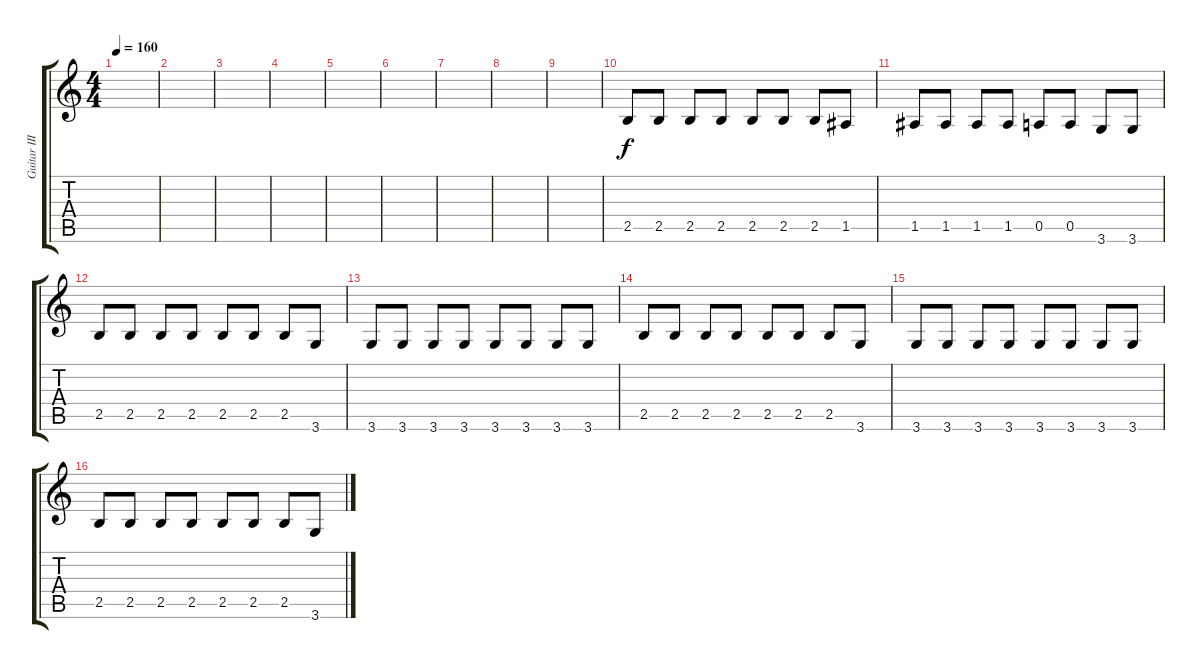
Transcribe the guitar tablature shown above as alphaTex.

\track ("Guitar III" "Guitar III") {instrument electricguitarmuted}
\staff {score tabs}
\tuning (E4 B3 G3 D3 A2 E2) {hide}
\ts (4 4)
\tempo 160
\clef g2
\ks c
|
|
|
|
|
|
|
|
|
2.5.8 2.5.8 2.5.8 2.5.8 2.5.8 2.5.8 2.5.8 1.5.8 |
1.5.8 1.5.8 1.5.8 1.5.8 0.5.8 0.5.8 3.6.8 3.6.8 |
2.5.8 2.5.8 2.5.8 2.5.8 2.5.8 2.5.8 2.5.8 3.6.8 |
3.6.8 3.6.8 3.6.8 3.6.8 3.6.8 3.6.8 3.6.8 3.6.8 |
2.5.8 2.5.8 2.5.8 2.5.8 2.5.8 2.5.8 2.5.8 3.6.8 |
3.6.8 3.6.8 3.6.8 3.6.8 3.6.8 3.6.8 3.6.8 3.6.8 |
2.5.8 2.5.8 2.5.8 2.5.8 2.5.8 2.5.8 2.5.8 3.6.8
